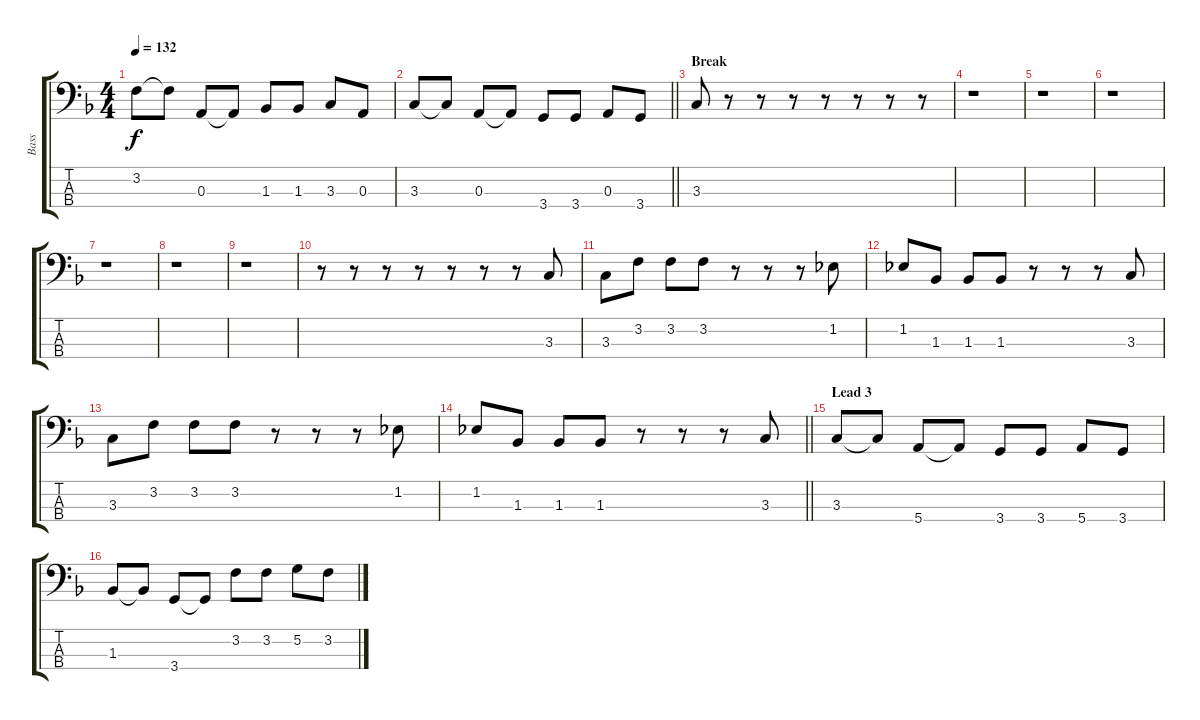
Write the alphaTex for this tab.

\track ("Bass" "Bass") {instrument electricbassfinger}
\staff {score tabs}
\tuning (G2 D2 A1 E1) {hide}
\ts (4 4)
\tempo 132
\clef f4
\ks f
3.2.8{dy f} 3.2{t}.8 0.3.8 0.3{t}.8 1.3.8 1.3.8 3.3.8 0.3.8 |
\barLineRight lightlight
3.3.8 3.3{t}.8 0.3.8 0.3{t}.8 3.4.8 3.4.8 0.3.8 3.4.8 |
\section ("" "Break")
3.3.8 r.8 r.8 r.8 r.8 r.8 r.8 r.8 |
r.1 |
r.1 |
r.1 |
r.1 |
r.1 |
r.1 |
r.8 r.8 r.8 r.8 r.8 r.8 r.8 3.3.8 |
3.3.8 3.2.8 3.2.8 3.2.8 r.8 r.8 r.8 1.2.8 |
1.2.8 1.3.8 1.3.8 1.3.8 r.8 r.8 r.8 3.3.8 |
3.3.8 3.2.8 3.2.8 3.2.8 r.8 r.8 r.8 1.2.8 |
\barLineRight lightlight
1.2.8 1.3.8 1.3.8 1.3.8 r.8 r.8 r.8 3.3.8 |
\section ("" "Lead 3")
3.3.8 3.3{t}.8 5.4.8 5.4{t}.8 3.4.8 3.4.8 5.4.8 3.4.8 |
1.3.8 1.3{t}.8 3.4.8 3.4{t}.8 3.2.8 3.2.8 5.2.8 3.2.8
